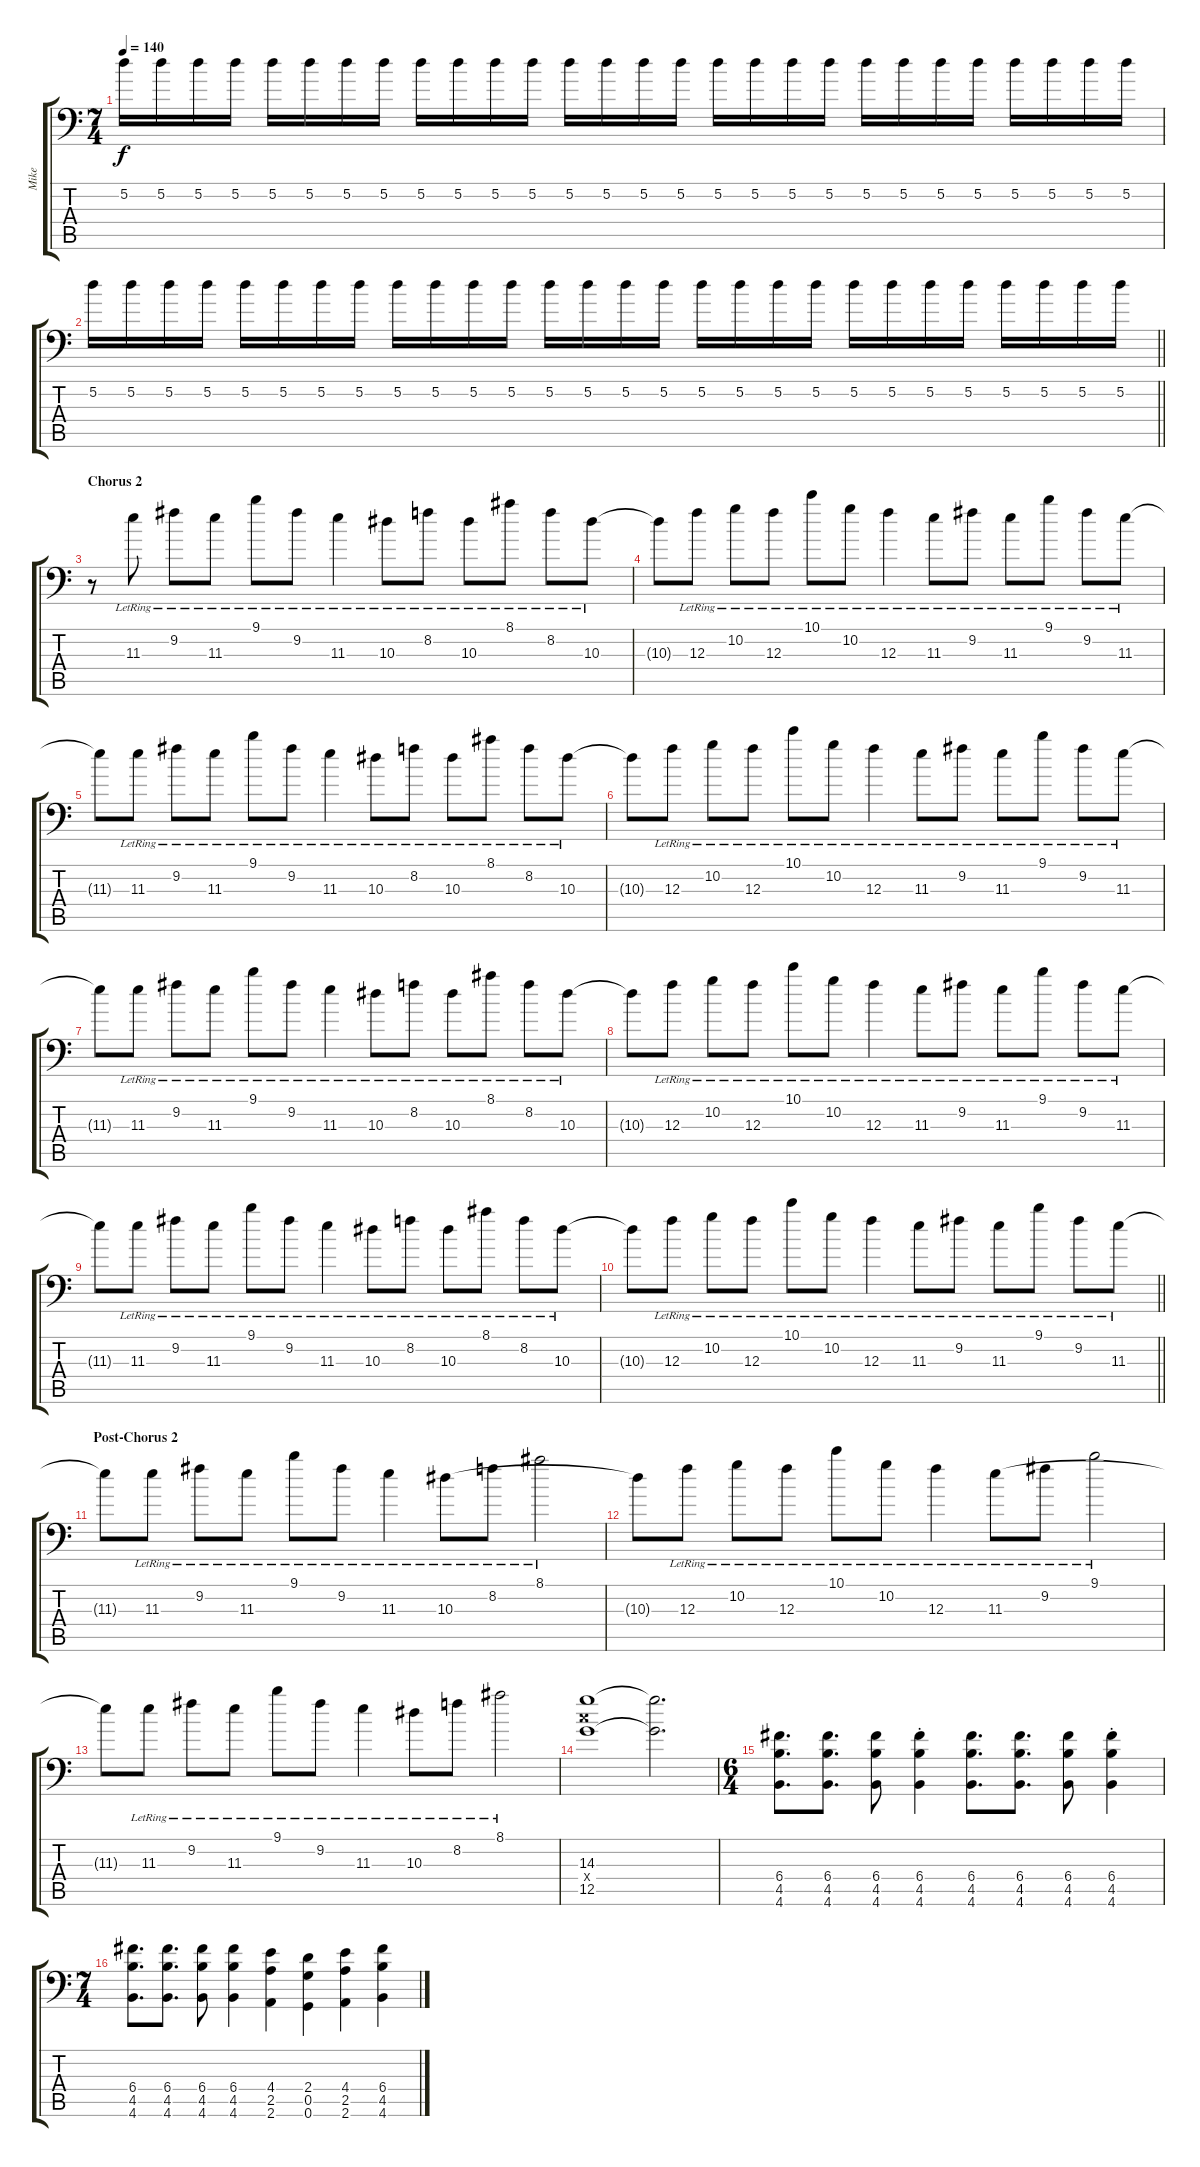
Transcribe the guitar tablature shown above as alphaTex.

\track ("Mike" "Mike") {instrument overdrivenguitar}
\staff {score tabs}
\tuning (D4 A3 F3 C3 G2 G1) {hide}
\ts (7 4)
\tempo 140
\clef f4
\ks c
5.2.16{dy f} 5.2.16 5.2.16 5.2.16 5.2.16 5.2.16 5.2.16 5.2.16 5.2.16 5.2.16 5.2.16 5.2.16 5.2.16 5.2.16 5.2.16 5.2.16 5.2.16 5.2.16 5.2.16 5.2.16 5.2.16 5.2.16 5.2.16 5.2.16 5.2.16 5.2.16 5.2.16 5.2.16 |
\barLineRight lightlight
5.2.16 5.2.16 5.2.16 5.2.16 5.2.16 5.2.16 5.2.16 5.2.16 5.2.16 5.2.16 5.2.16 5.2.16 5.2.16 5.2.16 5.2.16 5.2.16 5.2.16 5.2.16 5.2.16 5.2.16 5.2.16 5.2.16 5.2.16 5.2.16 5.2.16 5.2.16 5.2.16 5.2.16 |
\section ("" "Chorus 2")
r.8{instrument overdrivenguitar} 11.3{lr}.8 9.2{lr}.8 11.3{lr}.8 9.1{lr}.8 9.2{lr}.8 11.3{lr}.4 10.3{lr}.8 8.2{lr}.8 10.3{lr}.8 8.1{lr}.8 8.2{lr}.8 10.3{lr}.8 |
10.3{t}.8 12.3{lr}.8 10.2{lr}.8 12.3{lr}.8 10.1{lr}.8 10.2{lr}.8 12.3{lr}.4 11.3{lr}.8 9.2{lr}.8 11.3{lr}.8 9.1{lr}.8 9.2{lr}.8 11.3{lr}.8 |
11.3{t}.8 11.3{lr}.8 9.2{lr}.8 11.3{lr}.8 9.1{lr}.8 9.2{lr}.8 11.3{lr}.4 10.3{lr}.8 8.2{lr}.8 10.3{lr}.8 8.1{lr}.8 8.2{lr}.8 10.3{lr}.8 |
10.3{t}.8 12.3{lr}.8 10.2{lr}.8 12.3{lr}.8 10.1{lr}.8 10.2{lr}.8 12.3{lr}.4 11.3{lr}.8 9.2{lr}.8 11.3{lr}.8 9.1{lr}.8 9.2{lr}.8 11.3{lr}.8 |
11.3{t}.8 11.3{lr}.8 9.2{lr}.8 11.3{lr}.8 9.1{lr}.8 9.2{lr}.8 11.3{lr}.4 10.3{lr}.8 8.2{lr}.8 10.3{lr}.8 8.1{lr}.8 8.2{lr}.8 10.3{lr}.8 |
10.3{t}.8 12.3{lr}.8 10.2{lr}.8 12.3{lr}.8 10.1{lr}.8 10.2{lr}.8 12.3{lr}.4 11.3{lr}.8 9.2{lr}.8 11.3{lr}.8 9.1{lr}.8 9.2{lr}.8 11.3{lr}.8 |
11.3{t}.8 11.3{lr}.8 9.2{lr}.8 11.3{lr}.8 9.1{lr}.8 9.2{lr}.8 11.3{lr}.4 10.3{lr}.8 8.2{lr}.8 10.3{lr}.8 8.1{lr}.8 8.2{lr}.8 10.3{lr}.8 |
\barLineRight lightlight
10.3{t}.8 12.3{lr}.8 10.2{lr}.8 12.3{lr}.8 10.1{lr}.8 10.2{lr}.8 12.3{lr}.4 11.3{lr}.8 9.2{lr}.8 11.3{lr}.8 9.1{lr}.8 9.2{lr}.8 11.3{lr}.8 |
\section ("" "Post-Chorus 2")
11.3{t}.8 11.3{lr}.8 9.2{lr}.8 11.3{lr}.8 9.1{lr}.8 9.2{lr}.8 11.3{lr}.4 10.3{lr}.8 8.2{lr}.8 8.1{lr}.2 |
10.3{t}.8 12.3{lr}.8 10.2{lr}.8 12.3{lr}.8 10.1{lr}.8 10.2{lr}.8 12.3{lr}.4 11.3{lr}.8 9.2{lr}.8 9.1{lr}.2 |
11.3{t}.8 11.3{lr}.8 9.2{lr}.8 11.3{lr}.8 9.1{lr}.8 9.2{lr}.8 11.3{lr}.4 10.3{lr}.8 8.2{lr}.8 8.1{lr}.2 |
(14.3 12.4{x} 12.5).1{instrument overdrivenguitar} (14.3{t} 12.5{t}).2{d} |
\ts (6 4)
(6.4 4.5 4.6).8{d} (6.4 4.5 4.6).8{d} (6.4 4.5 4.6).8 (6.4{st} 4.5{st} 4.6{st}).4 (6.4 4.5 4.6).8{d} (6.4 4.5 4.6).8{d} (6.4 4.5 4.6).8 (6.4{st} 4.5{st} 4.6{st}).4 |
\ts (7 4)
(6.4 4.5 4.6).8{d} (6.4 4.5 4.6).8{d} (6.4 4.5 4.6).8 (6.4 4.5 4.6).4 (4.4 2.5 2.6).4 (2.4 0.5 0.6).4 (4.4 2.5 2.6).4 (6.4 4.5 4.6).4
